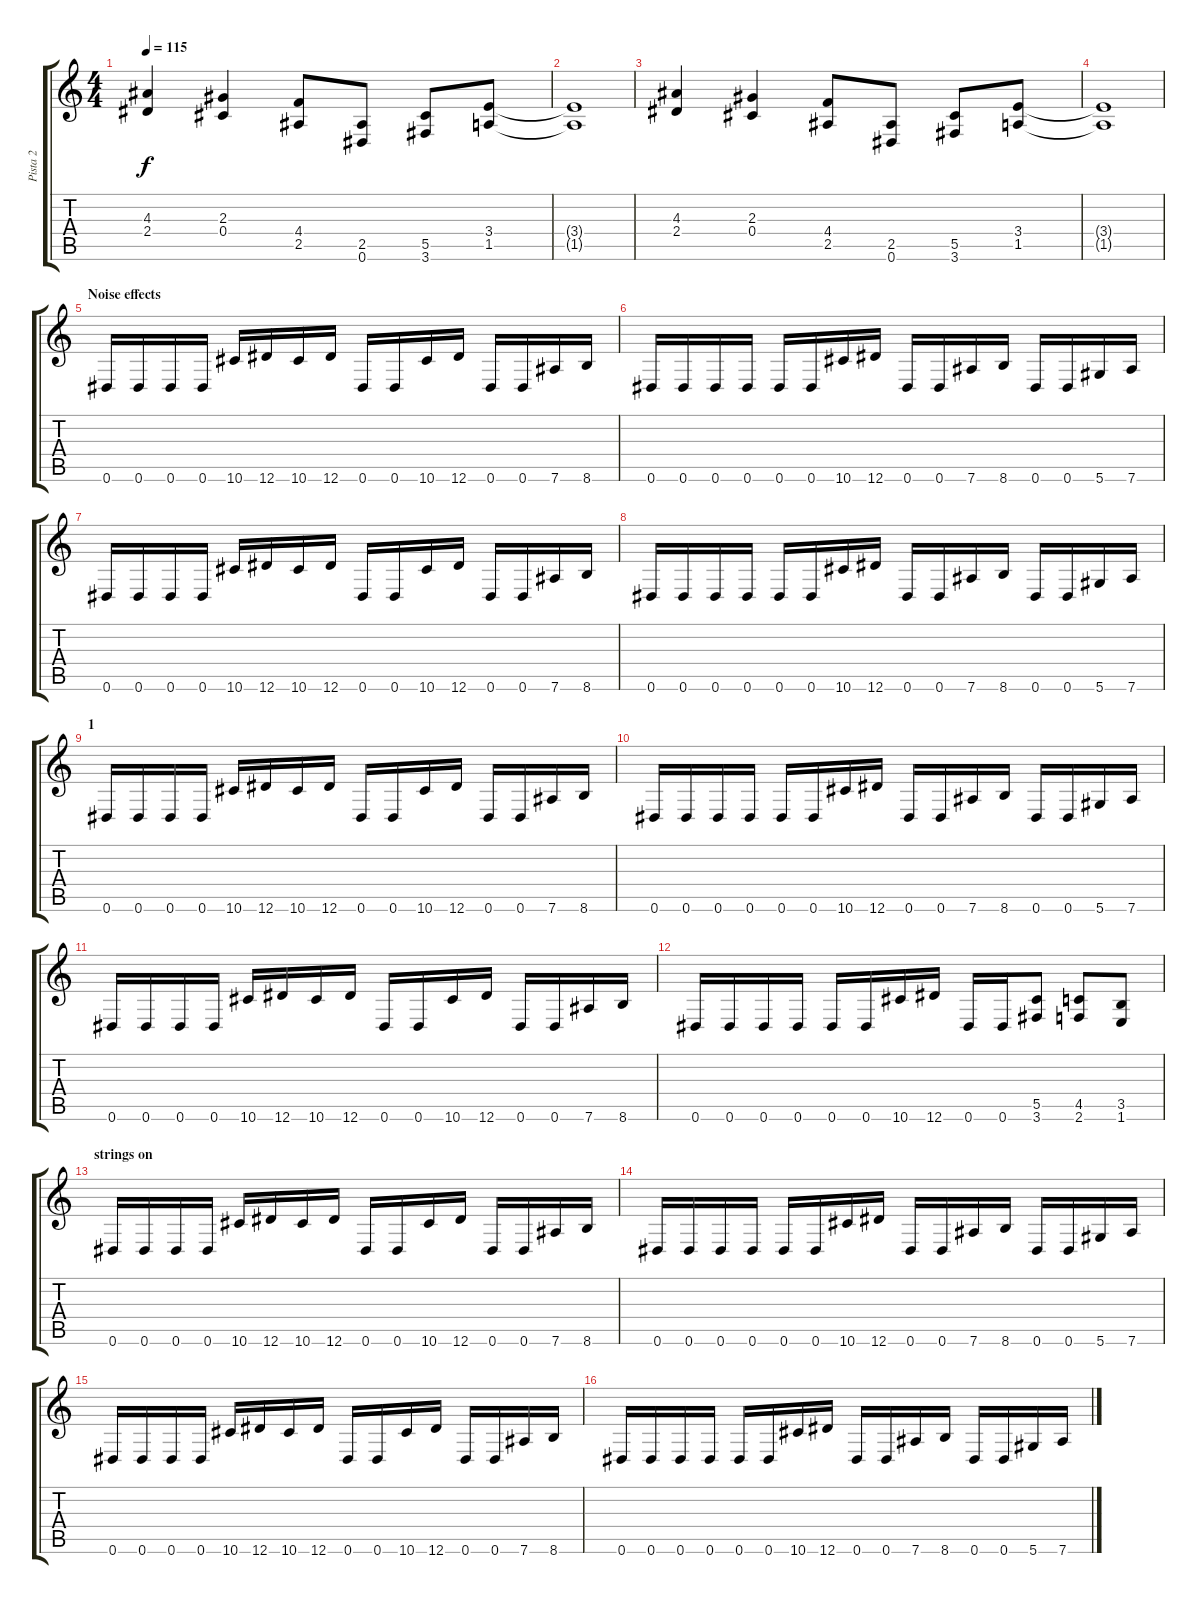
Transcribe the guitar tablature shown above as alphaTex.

\track ("Pista 2" "Pista 2") {instrument distortionguitar}
\staff {score tabs}
\tuning (Eb4 Bb3 Gb3 Db3 Ab2 Eb2) {hide}
\ts (4 4)
\tempo 115
\clef g2
\ks c
(4.3 2.4).4{dy f} (2.3 0.4).4 (4.4 2.5).8 (2.5 0.6).8 (5.5 3.6).8 (3.4 1.5).8 |
(3.4{t} 1.5{t}).1 |
(4.3 2.4).4 (2.3 0.4).4 (4.4 2.5).8 (2.5 0.6).8 (5.5 3.6).8 (3.4 1.5).8 |
(3.4{t} 1.5{t}).1 |
\section ("" "Noise effects")
0.6.16{volume 9} 0.6.16 0.6.16 0.6.16 10.6.16 12.6.16 10.6.16 12.6.16 0.6.16 0.6.16 10.6.16 12.6.16 0.6.16 0.6.16 7.6.16 8.6.16 |
0.6.16 0.6.16 0.6.16 0.6.16 0.6.16 0.6.16 10.6.16 12.6.16 0.6.16 0.6.16 7.6.16 8.6.16 0.6.16 0.6.16 5.6.16 7.6.16 |
0.6.16 0.6.16 0.6.16 0.6.16 10.6.16 12.6.16 10.6.16 12.6.16 0.6.16 0.6.16 10.6.16 12.6.16 0.6.16 0.6.16 7.6.16 8.6.16 |
0.6.16 0.6.16 0.6.16 0.6.16 0.6.16 0.6.16 10.6.16 12.6.16 0.6.16 0.6.16 7.6.16 8.6.16 0.6.16 0.6.16 5.6.16 7.6.16 |
\section ("" "1")
0.6.16{volume 13} 0.6.16 0.6.16 0.6.16 10.6.16 12.6.16 10.6.16 12.6.16 0.6.16 0.6.16 10.6.16 12.6.16 0.6.16 0.6.16 7.6.16 8.6.16 |
0.6.16 0.6.16 0.6.16 0.6.16 0.6.16 0.6.16 10.6.16 12.6.16 0.6.16 0.6.16 7.6.16 8.6.16 0.6.16 0.6.16 5.6.16 7.6.16 |
0.6.16 0.6.16 0.6.16 0.6.16 10.6.16 12.6.16 10.6.16 12.6.16 0.6.16 0.6.16 10.6.16 12.6.16 0.6.16 0.6.16 7.6.16 8.6.16 |
0.6.16 0.6.16 0.6.16 0.6.16 0.6.16 0.6.16 10.6.16 12.6.16 0.6.16 0.6.16 (5.5 3.6).8 (4.5 2.6).8 (3.5 1.6).8 |
\section ("" "strings on")
0.6.16 0.6.16 0.6.16 0.6.16 10.6.16 12.6.16 10.6.16 12.6.16 0.6.16 0.6.16 10.6.16 12.6.16 0.6.16 0.6.16 7.6.16 8.6.16 |
0.6.16 0.6.16 0.6.16 0.6.16 0.6.16 0.6.16 10.6.16 12.6.16 0.6.16 0.6.16 7.6.16 8.6.16 0.6.16 0.6.16 5.6.16 7.6.16 |
0.6.16 0.6.16 0.6.16 0.6.16 10.6.16 12.6.16 10.6.16 12.6.16 0.6.16 0.6.16 10.6.16 12.6.16 0.6.16 0.6.16 7.6.16 8.6.16 |
0.6.16 0.6.16 0.6.16 0.6.16 0.6.16 0.6.16 10.6.16 12.6.16 0.6.16 0.6.16 7.6.16 8.6.16 0.6.16 0.6.16 5.6.16 7.6.16
